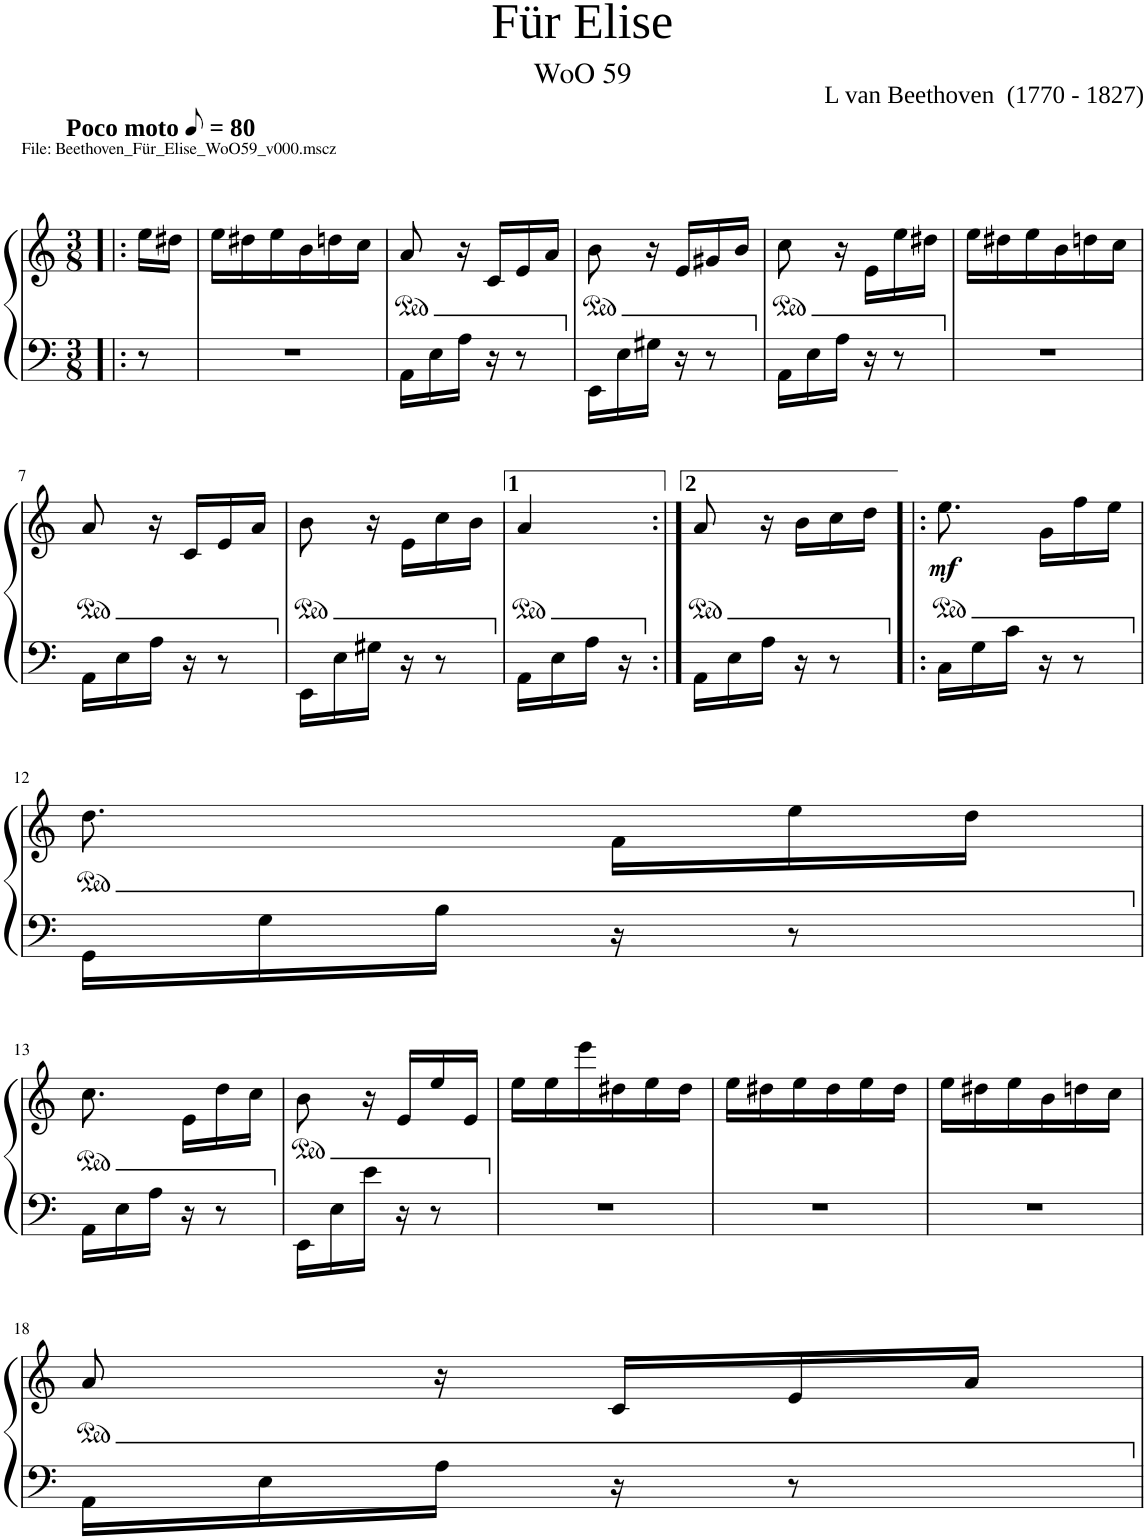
**kern	**kern	**dynam
*part1	*part1	*part1
*staff2	*staff1	*staff1/2
*I"Piano	*	*
*I'Pno	*	*
*clefF4	*clefG2	*
*k[]	*k[]	*
*M3/8	*M3/8	*
*MM40	*MM40	*
=1!|:	=1!|:	=1!|:
!	!LO:TX:a:B:t=Poco moto	!
!	!LO:TX:a:t=File&colon; Beethoven_Für_Elise_WoO59_v000.mscz	!
8r	16ee\LL	.
.	16dd#X\JJ	.
=2	=2	=2
4.r	16ee\LL	.
.	16dd#X\	.
.	16ee\	.
.	16b\	.
.	16ddn\	.
.	16cc\JJ	.
=3	=3	=3
16AA\LL	8a/	.
16E\	.	.
16A\JJ	16r	.
16r	16c/LL	.
8r	16e/	.
.	16a/JJ	.
=4	=4	=4
16EE\LL	8b\	.
16E\	.	.
16G#X\JJ	16r	.
16r	16e/LL	.
8r	16g#X/	.
.	16b/JJ	.
=5	=5	=5
16AA\LL	8cc\	.
16E\	.	.
16A\JJ	16r	.
16r	16e\LL	.
8r	16ee\	.
.	16dd#X\JJ	.
=6	=6	=6
4.r	16ee\LL	.
.	16dd#X\	.
.	16ee\	.
.	16b\	.
.	16ddn\	.
.	16cc\JJ	.
!!LO:LB:g=z
=7	=7	=7
16AA\LL	8a/	.
16E\	.	.
16A\JJ	16r	.
16r	16c/LL	.
8r	16e/	.
.	16a/JJ	.
=8	=8	=8
16EE\LL	8b\	.
16E\	.	.
16G#X\JJ	16r	.
16r	16e\LL	.
8r	16cc\	.
.	16b\JJ	.
=9	=9	=9
16AA\LL	4a/	.
16E\	.	.
16A\JJ	.	.
16r	.	.
=10:|!	=10:|!	=10:|!
16AA\LL	8a/	.
16E\	.	.
16A\JJ	16r	.
16r	16b\LL	.
8r	16cc\	.
.	16dd\JJ	.
=11!|:	=11!|:	=11!|:
!	!	!LO:DY:b
16C\LL	8.ee\	mf
16G\	.	.
16c\JJ	.	.
16r	16g\LL	.
8r	16ff\	.
.	16ee\JJ	.
!!LO:LB:g=z
=12	=12	=12
16GG\LL	8.dd\	.
16G\	.	.
16B\JJ	.	.
16r	16f\LL	.
8r	16ee\	.
.	16dd\JJ	.
!!LO:LB:g=z
=13	=13	=13
16AA\LL	8.cc\	.
16E\	.	.
16A\JJ	.	.
16r	16e\LL	.
8r	16dd\	.
.	16cc\JJ	.
=14	=14	=14
16EE\LL	8b\	.
16E\	.	.
16e\JJ	16r	.
16r	16e/LL	.
8r	16ee/	.
.	16e/JJ	.
=15	=15	=15
4.r	16ee\LL	.
.	16ee\	.
.	16eee\	.
.	16dd#X\	.
.	16ee\	.
.	16dd#\JJ	.
=16	=16	=16
4.r	16ee\LL	.
.	16dd#X\	.
.	16ee\	.
.	16dd#\	.
.	16ee\	.
.	16dd#\JJ	.
=17	=17	=17
4.r	16ee\LL	.
.	16dd#X\	.
.	16ee\	.
.	16b\	.
.	16ddn\	.
.	16cc\JJ	.
!!LO:LB:g=z
=18	=18	=18
16AA\LL	8a/	.
16E\	.	.
16A\JJ	16r	.
16r	16c/LL	.
8r	16e/	.
.	16a/JJ	.
=	=	=
*-	*-	*-
